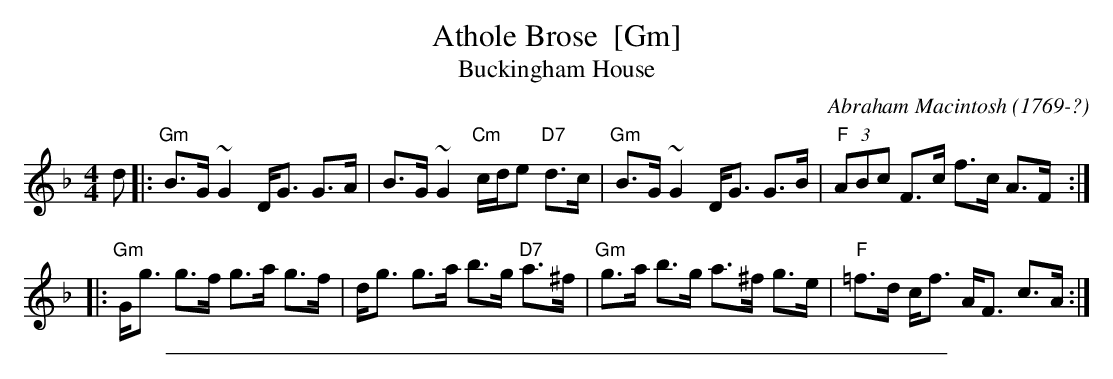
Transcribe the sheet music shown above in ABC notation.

X:1
T: Athole Brose  [Gm]
T: Buckingham House
C: Abraham Macintosh (1769-?)
M: 4/4
L: 1/8
K: Gdor
d \
|: "Gm"B>G ~G2 D<G G>A | B>G ~G2 "Cm"c/d/e "D7"d>c  | "Gm"B>G ~G2 D<G G>B | "F"(3ABc F>c f>c A>F :|
|: "Gm"G<g g>f g>a g>f | d<g g>a b>g "D7"a>^f | "Gm"g>a b>g a>^f g>e | "F"=f>d c<f A<F c>A :|
